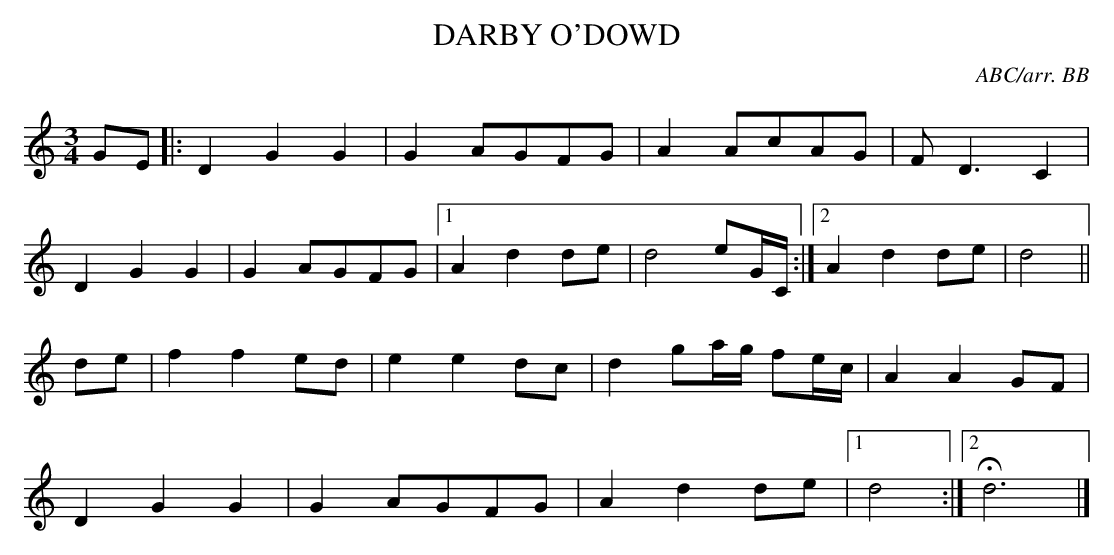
X:1
T:DARBY O'DOWD
Y:"rather slow"
C:ABC/arr. BB
M:3/4
K:C
GE|:D2G2G2|G2 AGFG|A2 AcAG|FD3C2|
D2G2G2|G2 AGFG|1 A2d2de|d4 eG/C/:|2 A2d2de|d4||
de|f2f2ed|e2e2dc|d2ga/g/ fe/c/|A2A2GF|
D2G2G2|G2 AGFG|A2d2 de|1 d4:|2 Hd6|]
